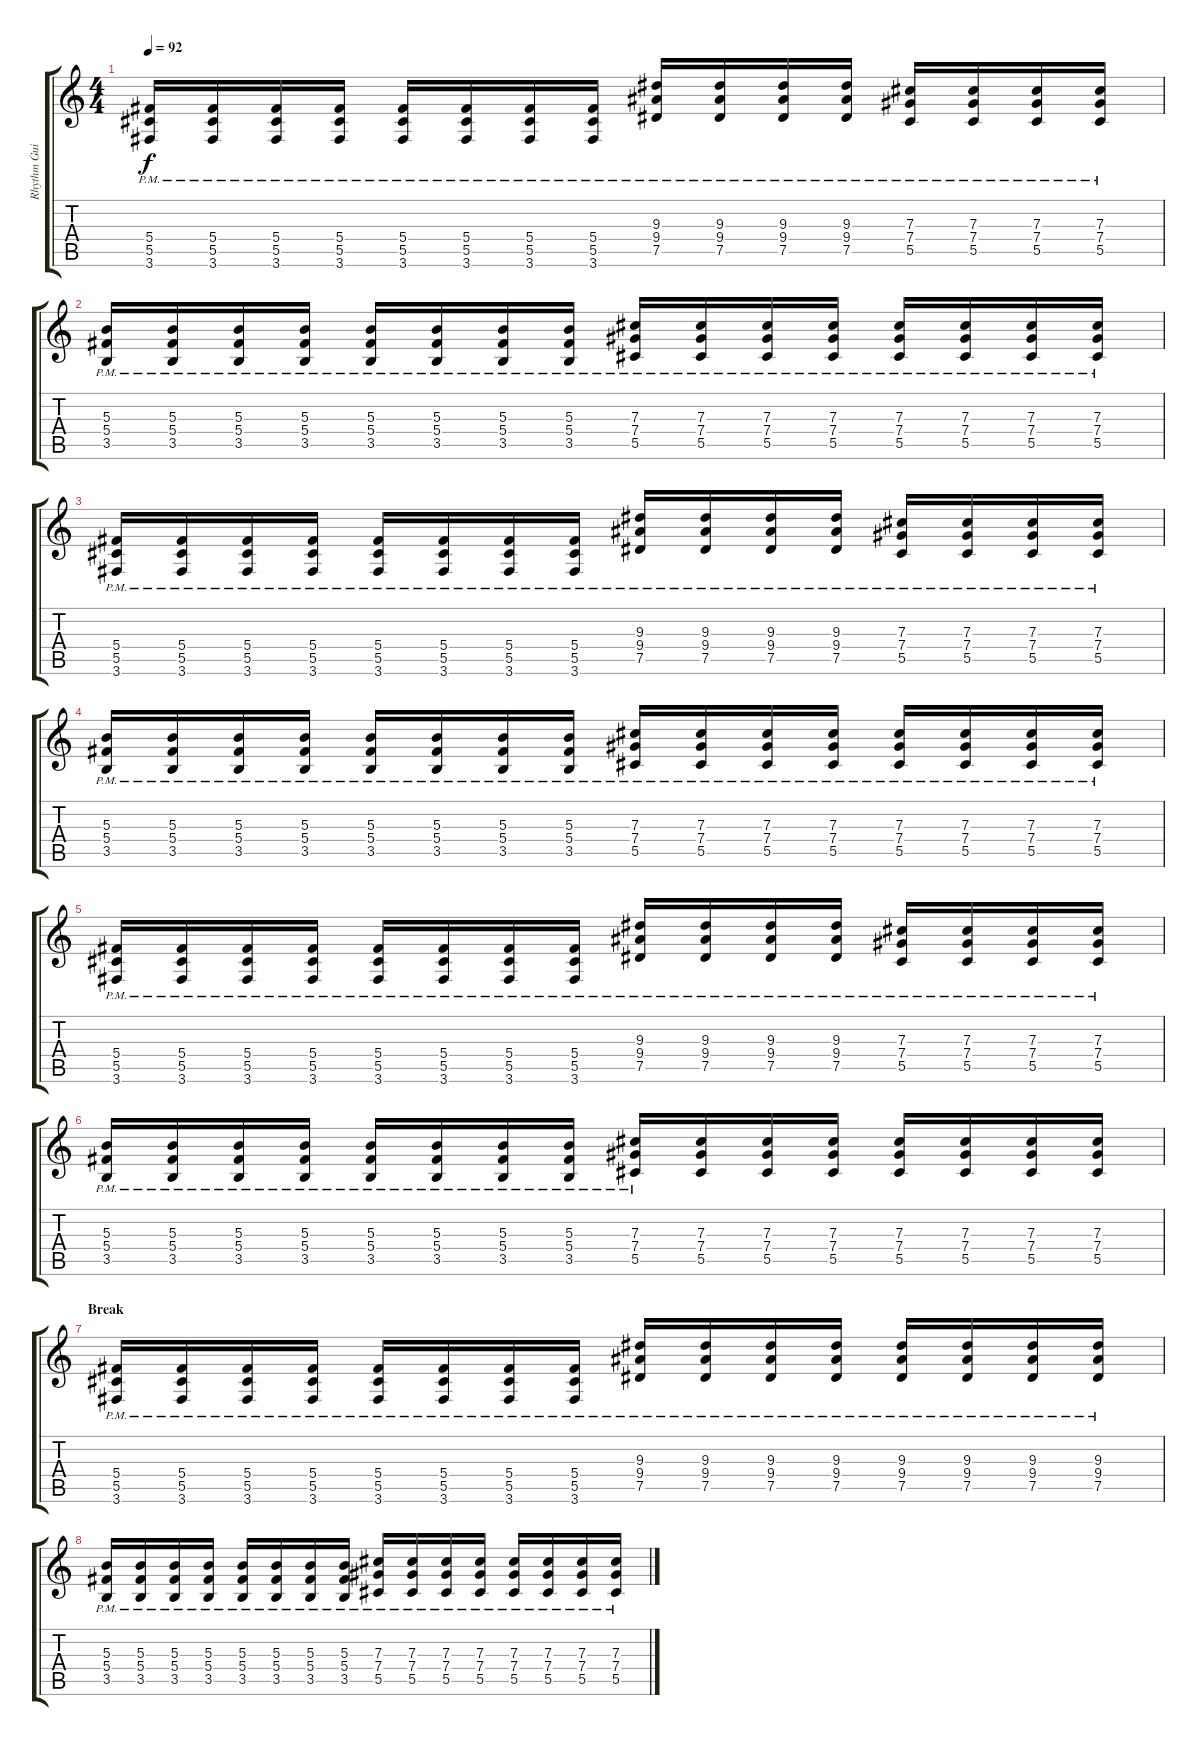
\track ("Rhythm Guitar" "Rhythm Gui") {instrument distortionguitar}
\staff {score tabs}
\tuning (Eb4 Bb3 Gb3 Db3 Ab2 Eb2) {hide}
\ts (4 4)
\tempo 92
\clef g2
\ks c
(5.4{pm} 5.5{pm} 3.6{pm}).16{dy f} (5.4{pm} 5.5{pm} 3.6{pm}).16 (5.4{pm} 5.5{pm} 3.6{pm}).16 (5.4{pm} 5.5{pm} 3.6{pm}).16 (5.4{pm} 5.5{pm} 3.6{pm}).16 (5.4{pm} 5.5{pm} 3.6{pm}).16 (5.4{pm} 5.5{pm} 3.6{pm}).16 (5.4{pm} 5.5{pm} 3.6{pm}).16 (9.3{pm} 9.4{pm} 7.5{pm}).16 (9.3{pm} 9.4{pm} 7.5{pm}).16 (9.3{pm} 9.4{pm} 7.5{pm}).16 (9.3{pm} 9.4{pm} 7.5{pm}).16 (7.3{pm} 7.4{pm} 5.5{pm}).16 (7.3{pm} 7.4{pm} 5.5{pm}).16 (7.3{pm} 7.4{pm} 5.5{pm}).16 (7.3{pm} 7.4{pm} 5.5{pm}).16 |
(5.3{pm} 5.4{pm} 3.5{pm}).16 (5.3{pm} 5.4{pm} 3.5{pm}).16 (5.3{pm} 5.4{pm} 3.5{pm}).16 (5.3{pm} 5.4{pm} 3.5{pm}).16 (5.3{pm} 5.4{pm} 3.5{pm}).16 (5.3{pm} 5.4{pm} 3.5{pm}).16 (5.3{pm} 5.4{pm} 3.5{pm}).16 (5.3{pm} 5.4{pm} 3.5{pm}).16 (7.3{pm} 7.4{pm} 5.5{pm}).16 (7.3{pm} 7.4{pm} 5.5{pm}).16 (7.3{pm} 7.4{pm} 5.5{pm}).16 (7.3{pm} 7.4{pm} 5.5{pm}).16 (7.3{pm} 7.4{pm} 5.5{pm}).16 (7.3{pm} 7.4{pm} 5.5{pm}).16 (7.3{pm} 7.4{pm} 5.5{pm}).16 (7.3{pm} 7.4{pm} 5.5{pm}).16 |
(5.4{pm} 5.5{pm} 3.6{pm}).16 (5.4{pm} 5.5{pm} 3.6{pm}).16 (5.4{pm} 5.5{pm} 3.6{pm}).16 (5.4{pm} 5.5{pm} 3.6{pm}).16 (5.4{pm} 5.5{pm} 3.6{pm}).16 (5.4{pm} 5.5{pm} 3.6{pm}).16 (5.4{pm} 5.5{pm} 3.6{pm}).16 (5.4{pm} 5.5{pm} 3.6{pm}).16 (9.3{pm} 9.4{pm} 7.5{pm}).16 (9.3{pm} 9.4{pm} 7.5{pm}).16 (9.3{pm} 9.4{pm} 7.5{pm}).16 (9.3{pm} 9.4{pm} 7.5{pm}).16 (7.3{pm} 7.4{pm} 5.5{pm}).16 (7.3{pm} 7.4{pm} 5.5{pm}).16 (7.3{pm} 7.4{pm} 5.5{pm}).16 (7.3{pm} 7.4{pm} 5.5{pm}).16 |
(5.3{pm} 5.4{pm} 3.5{pm}).16 (5.3{pm} 5.4{pm} 3.5{pm}).16 (5.3{pm} 5.4{pm} 3.5{pm}).16 (5.3{pm} 5.4{pm} 3.5{pm}).16 (5.3{pm} 5.4{pm} 3.5{pm}).16 (5.3{pm} 5.4{pm} 3.5{pm}).16 (5.3{pm} 5.4{pm} 3.5{pm}).16 (5.3{pm} 5.4{pm} 3.5{pm}).16 (7.3{pm} 7.4{pm} 5.5{pm}).16 (7.3{pm} 7.4{pm} 5.5{pm}).16 (7.3{pm} 7.4{pm} 5.5{pm}).16 (7.3{pm} 7.4{pm} 5.5{pm}).16 (7.3{pm} 7.4{pm} 5.5{pm}).16 (7.3{pm} 7.4{pm} 5.5{pm}).16 (7.3{pm} 7.4{pm} 5.5{pm}).16 (7.3{pm} 7.4{pm} 5.5{pm}).16 |
(5.4{pm} 5.5{pm} 3.6{pm}).16 (5.4{pm} 5.5{pm} 3.6{pm}).16 (5.4{pm} 5.5{pm} 3.6{pm}).16 (5.4{pm} 5.5{pm} 3.6{pm}).16 (5.4{pm} 5.5{pm} 3.6{pm}).16 (5.4{pm} 5.5{pm} 3.6{pm}).16 (5.4{pm} 5.5{pm} 3.6{pm}).16 (5.4{pm} 5.5{pm} 3.6{pm}).16 (9.3{pm} 9.4{pm} 7.5{pm}).16 (9.3{pm} 9.4{pm} 7.5{pm}).16 (9.3{pm} 9.4{pm} 7.5{pm}).16 (9.3{pm} 9.4{pm} 7.5{pm}).16 (7.3{pm} 7.4{pm} 5.5{pm}).16 (7.3{pm} 7.4{pm} 5.5{pm}).16 (7.3{pm} 7.4{pm} 5.5{pm}).16 (7.3{pm} 7.4{pm} 5.5{pm}).16 |
(5.3{pm} 5.4{pm} 3.5{pm}).16 (5.3{pm} 5.4{pm} 3.5{pm}).16 (5.3{pm} 5.4{pm} 3.5{pm}).16 (5.3{pm} 5.4{pm} 3.5{pm}).16 (5.3{pm} 5.4{pm} 3.5{pm}).16 (5.3{pm} 5.4{pm} 3.5{pm}).16 (5.3{pm} 5.4{pm} 3.5{pm}).16 (5.3{pm} 5.4{pm} 3.5{pm}).16 (7.3{pm} 7.4{pm} 5.5{pm}).16 (7.3 7.4 5.5).16 (7.3 7.4 5.5).16 (7.3 7.4 5.5).16 (7.3 7.4 5.5).16 (7.3 7.4 5.5).16 (7.3 7.4 5.5).16 (7.3 7.4 5.5).16 |
\section ("" "Break")
(5.4{pm} 5.5{pm} 3.6{pm}).16 (5.4{pm} 5.5{pm} 3.6{pm}).16 (5.4{pm} 5.5{pm} 3.6{pm}).16 (5.4{pm} 5.5{pm} 3.6{pm}).16 (5.4{pm} 5.5{pm} 3.6{pm}).16 (5.4{pm} 5.5{pm} 3.6{pm}).16 (5.4{pm} 5.5{pm} 3.6{pm}).16 (5.4{pm} 5.5{pm} 3.6{pm}).16 (9.3{pm} 9.4{pm} 7.5{pm}).16 (9.3{pm} 9.4{pm} 7.5{pm}).16 (9.3{pm} 9.4{pm} 7.5{pm}).16 (9.3{pm} 9.4{pm} 7.5{pm}).16 (9.3{pm} 9.4{pm} 7.5{pm}).16 (9.3{pm} 9.4{pm} 7.5{pm}).16 (9.3{pm} 9.4{pm} 7.5{pm}).16 (9.3{pm} 9.4{pm} 7.5{pm}).16 |
(5.3{pm} 5.4{pm} 3.5{pm}).16 (5.3{pm} 5.4{pm} 3.5{pm}).16 (5.3{pm} 5.4{pm} 3.5{pm}).16 (5.3{pm} 5.4{pm} 3.5{pm}).16 (5.3{pm} 5.4{pm} 3.5{pm}).16 (5.3{pm} 5.4{pm} 3.5{pm}).16 (5.3{pm} 5.4{pm} 3.5{pm}).16 (5.3{pm} 5.4{pm} 3.5{pm}).16 (7.3{pm} 7.4{pm} 5.5{pm}).16 (7.3{pm} 7.4{pm} 5.5{pm}).16 (7.3{pm} 7.4{pm} 5.5{pm}).16 (7.3{pm} 7.4{pm} 5.5{pm}).16 (7.3{pm} 7.4{pm} 5.5{pm}).16 (7.3{pm} 7.4{pm} 5.5{pm}).16 (7.3{pm} 7.4{pm} 5.5{pm}).16 (7.3{pm} 7.4{pm} 5.5{pm}).16
